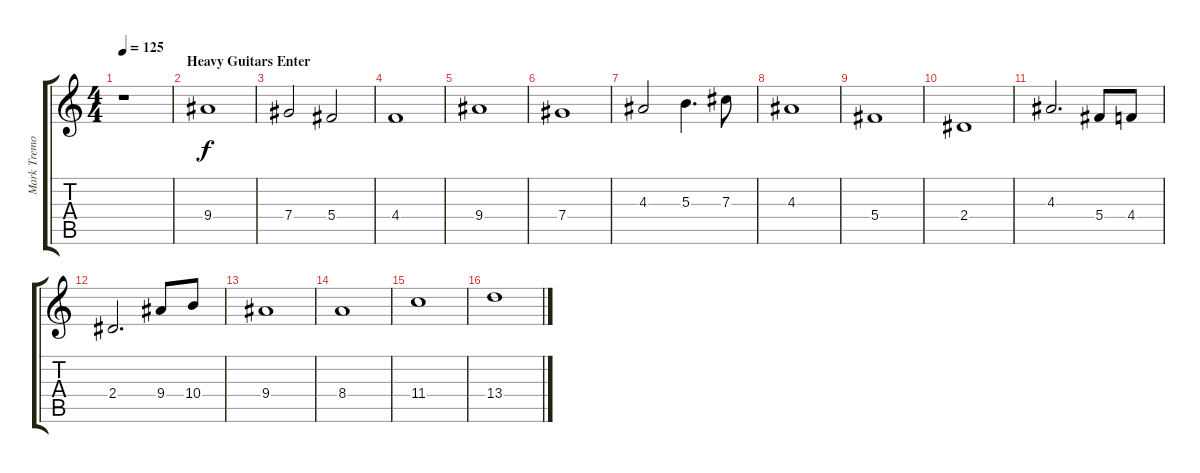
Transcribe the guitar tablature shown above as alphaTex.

\track ("Mark Tremonti - Lead Guitar" "Mark Tremo") {instrument distortionguitar}
\staff {score tabs}
\tuning (Eb4 Bb3 Gb3 Db3 Ab2 Eb2) {hide}
\ts (4 4)
\tempo 125
\clef g2
\ks c
r.1{dy f} |
\section ("" "Heavy Guitars Enter")
9.4.1 |
7.4.2 5.4.2 |
4.4.1 |
9.4.1 |
7.4.1 |
4.3.2 5.3.4{d} 7.3.8 |
4.3.1 |
5.4.1 |
2.4.1 |
4.3.2{d} 5.4.8 4.4.8 |
2.4.2{d} 9.4.8 10.4.8 |
9.4.1 |
8.4.1 |
11.4.1 |
13.4.1
